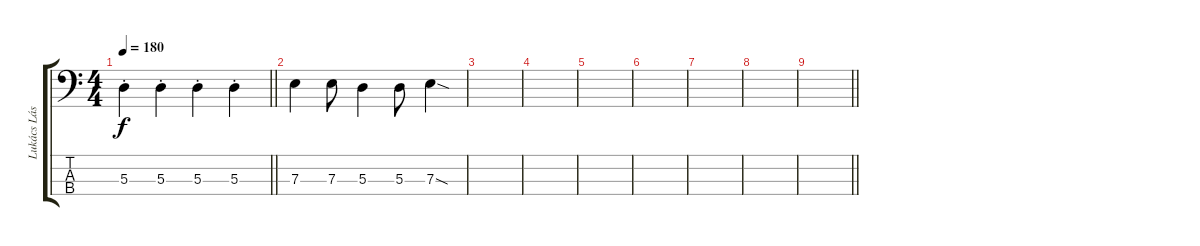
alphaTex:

\track ("Lukács László - Bass Gitár" "Lukács Lás") {instrument electricbasspick}
\staff {score tabs}
\tuning (G2 D2 A1 E1) {hide}
\ts (4 4)
\tempo 180
\clef f4
\barLineRight lightlight
\ks c
5.3{st}.4{dy f} 5.3{st}.4 5.3{st}.4 5.3{st}.4 |
7.3.4 7.3.8 5.3.4 5.3.8 7.3{sod}.4 |
|
|
|
|
|
|
\barLineRight lightlight
